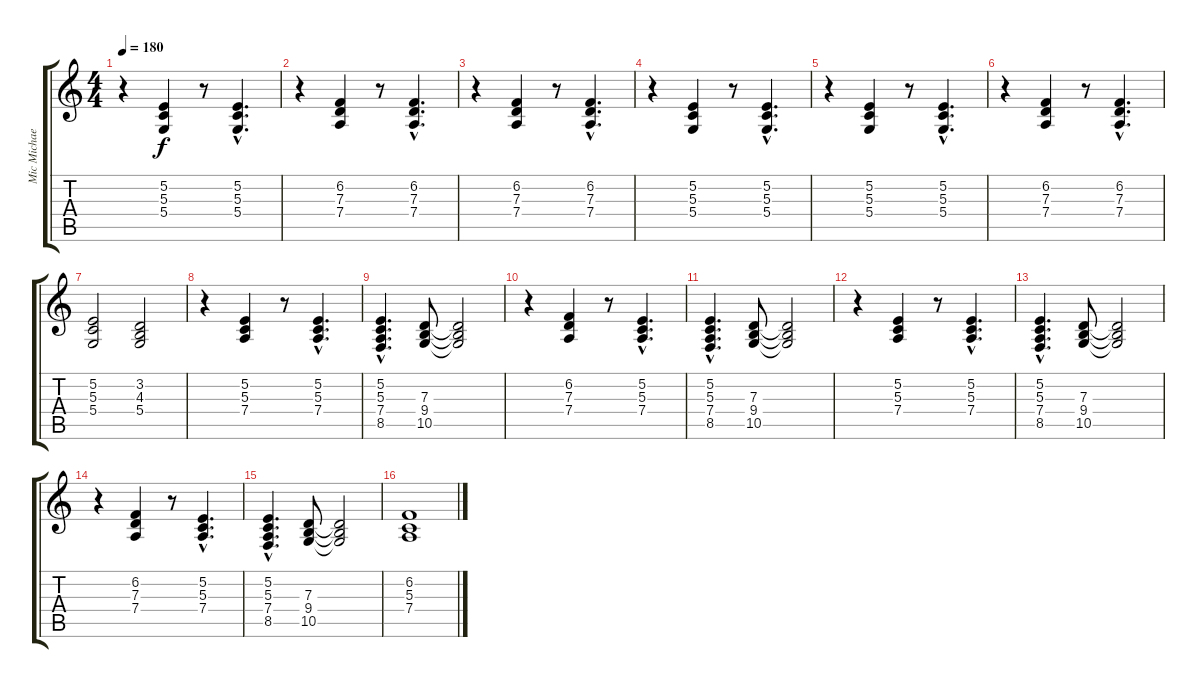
\track ("Mic Michaeli Keyboard" "Mic Michae") {instrument pad3polysynth}
\staff {score tabs}
\tuning (E4 B3 G3 D3 A2 E2) {hide}
\ts (4 4)
\tempo 180
\clef g2
\ks c
r.4{dy f} (5.2 5.3 5.4).4 r.8 (5.2{hac} 5.3{hac} 5.4{hac}).4{d} |
r.4 (6.2 7.3 7.4).4 r.8 (6.2{hac} 7.3{hac} 7.4{hac}).4{d} |
r.4 (6.2 7.3 7.4).4 r.8 (6.2{hac} 7.3{hac} 7.4{hac}).4{d} |
r.4 (5.2 5.3 5.4).4 r.8 (5.2{hac} 5.3{hac} 5.4{hac}).4{d} |
r.4 (5.2 5.3 5.4).4 r.8 (5.2{hac} 5.3{hac} 5.4{hac}).4{d} |
r.4 (6.2 7.3 7.4).4 r.8 (6.2{hac} 7.3{hac} 7.4{hac}).4{d} |
(5.2 5.3 5.4).2 (3.2 4.3 5.4).2 |
r.4 (5.2 5.3 7.4).4 r.8 (5.2{hac} 5.3{hac} 7.4{hac}).4{d} |
(5.2{hac} 5.3{hac} 7.4{hac} 8.5{hac}).4{d} (7.3 9.4 10.5).8 (7.3{t} 9.4{t} 10.5{t}).2 |
r.4 (6.2 7.3 7.4).4 r.8 (5.2{hac} 5.3{hac} 7.4{hac}).4{d} |
(5.2{hac} 5.3{hac} 7.4{hac} 8.5{hac}).4{d} (7.3 9.4 10.5).8 (7.3{t} 9.4{t} 10.5{t}).2 |
r.4 (5.2 5.3 7.4).4 r.8 (5.2{hac} 5.3{hac} 7.4{hac}).4{d} |
(5.2{hac} 5.3{hac} 7.4{hac} 8.5{hac}).4{d} (7.3 9.4 10.5).8 (7.3{t} 9.4{t} 10.5{t}).2 |
r.4 (6.2 7.3 7.4).4 r.8 (5.2{hac} 5.3{hac} 7.4{hac}).4{d} |
(5.2{hac} 5.3{hac} 7.4{hac} 8.5{hac}).4{d} (7.3 9.4 10.5).8 (7.3{t} 9.4{t} 10.5{t}).2 |
(6.2 5.3 7.4).1
